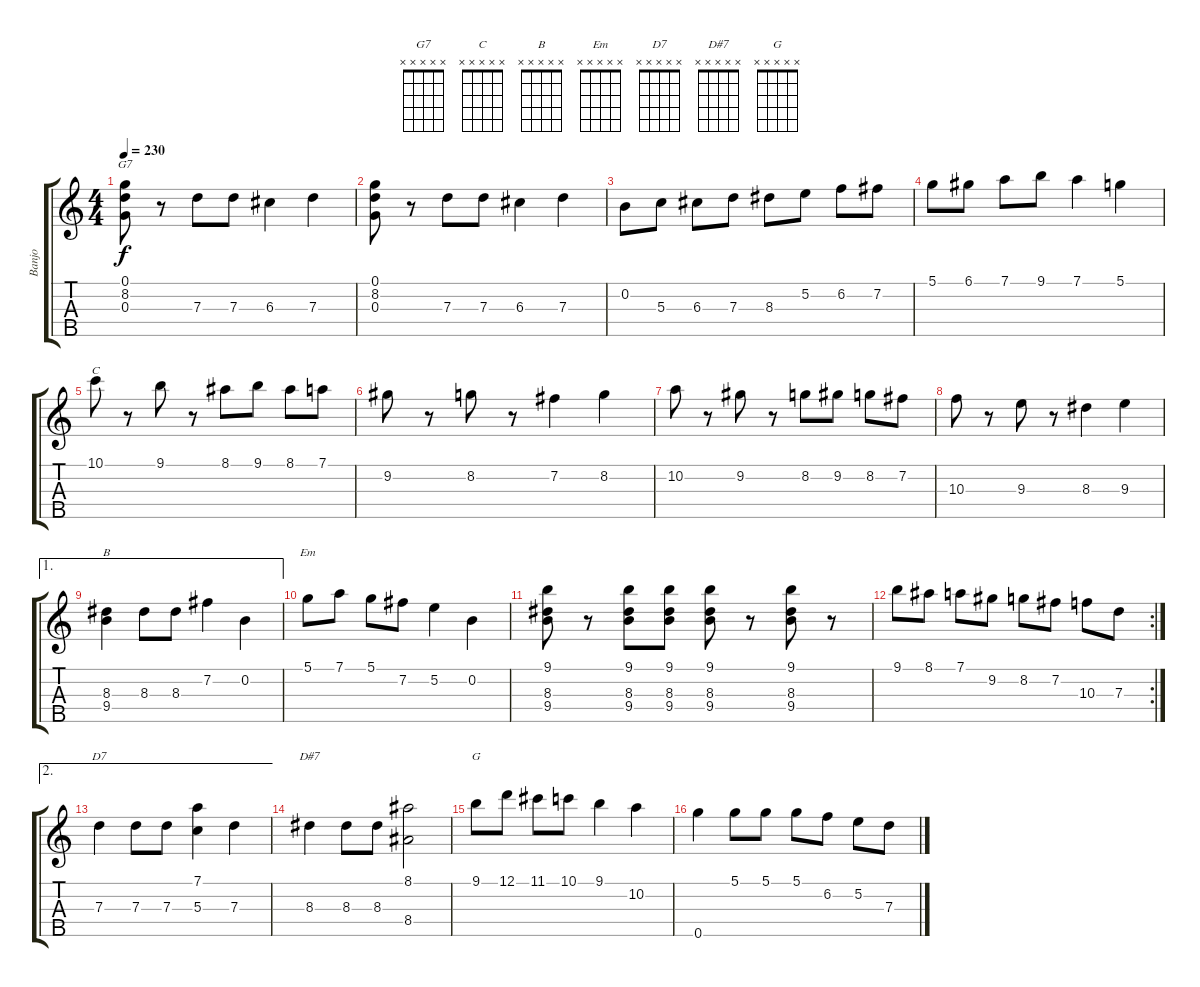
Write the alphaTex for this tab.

\track ("Banjo" "Banjo") {instrument banjo}
\staff {score tabs}
\tuning (D4 B3 G3 D3 G4) {hide}
\displaytranspose 12
\chord ("G7" x x x x x) {firstfret 0}
\chord ("C" x x x x x) {firstfret 0}
\chord ("B" x x x x x) {firstfret 0}
\chord ("Em" x x x x x) {firstfret 0}
\chord ("D7" x x x x x) {firstfret 0}
\chord ("D#7" x x x x x) {firstfret 0}
\chord ("G" x x x x x) {firstfret 0}
\ts (4 4)
\tempo 230
\clef g2
\ks c
(0.1 8.2 0.3).8{ch "G7" dy f} r.8 7.3.8 7.3.8 6.3.4 7.3.4 |
(0.1 8.2 0.3).8 r.8 7.3.8 7.3.8 6.3.4 7.3.4 |
0.2.8 5.3.8 6.3.8 7.3.8 8.3.8 5.2.8 6.2.8 7.2.8 |
5.1.8 6.1.8 7.1.8 9.1.8 7.1.4 5.1.4 |
10.1.8{ch "C"} r.8 9.1.8 r.8 8.1.8 9.1.8 8.1.8 7.1.8 |
9.2.8 r.8 8.2.8 r.8 7.2.4 8.2.4 |
10.2.8 r.8 9.2.8 r.8 8.2.8 9.2.8 8.2.8 7.2.8 |
10.3.8 r.8 9.3.8 r.8 8.3.4 9.3.4 |
\ae 1
(8.3 9.4).4{ch "B"} 8.3.8 8.3.8 7.2.4 0.2.4 |
5.1.8{ch "Em"} 7.1.8 5.1.8 7.2.8 5.2.4 0.2.4 |
(9.1 8.3 9.4).8 r.8 (9.1 8.3 9.4).8 (9.1 8.3 9.4).8 (9.1 8.3 9.4).8 r.8 (9.1 8.3 9.4).8 r.8 |
\rc 2
9.1.8 8.1.8 7.1.8 9.2.8 8.2.8 7.2.8 10.3.8 7.3.8 |
\ae 2
7.3.4{ch "D7"} 7.3.8 7.3.8 (7.1 5.3).4 7.3.4 |
8.3.4{ch "D#7"} 8.3.8 8.3.8 (8.1 8.4).2 |
9.1.8{ch "G"} 12.1.8 11.1.8 10.1.8 9.1.4 10.2.4 |
0.5.4 5.1.8 5.1.8 5.1.8 6.2.8 5.2.8 7.3.8
